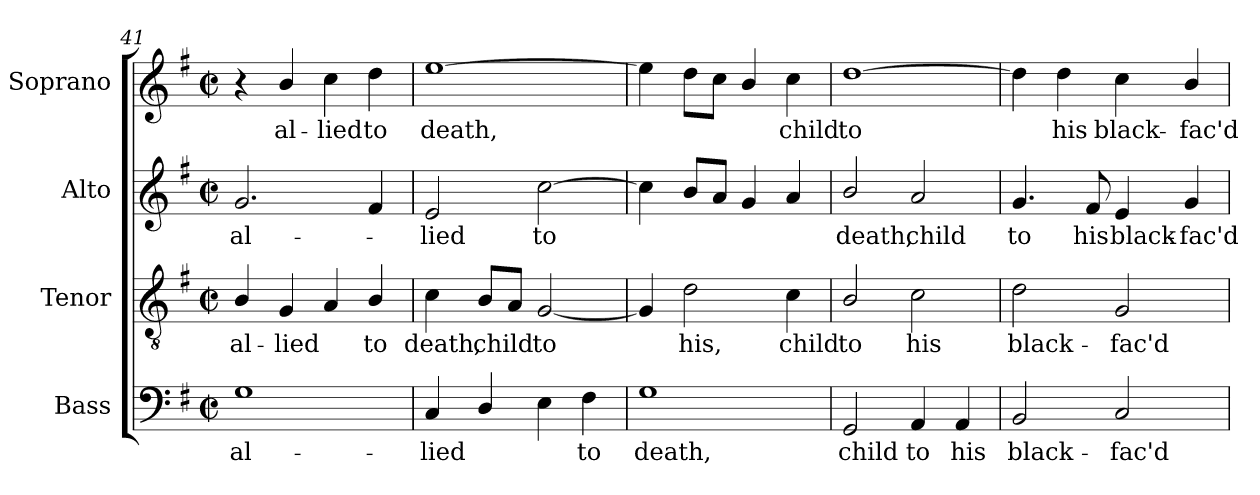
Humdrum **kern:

**kern	**text	**kern	**text	**kern	**text	**kern	**text
*part4	*part4	*part3	*part3	*part2	*part2	*part1	*part1
*staff4	*staff4	*staff3	*staff3	*staff2	*staff2	*staff1	*staff1
*I"Bass	*	*I"Tenor	*	*I"Alto	*	*I"Soprano	*
*I'B.	*	*I'T.	*	*I'A.	*	*I'S.	*
!!LO:LB:g=z
*clefF4	*	*clefGv2	*	*clefG2	*	*clefG2	*
*	*	*ITrd7c12	*	*	*	*	*
*k[f#]	*	*k[f#]	*	*k[f#]	*	*k[f#]	*
*G:	*	*G:	*	*G:	*	*G:	*
*M2/2	*	*M2/2	*	*M2/2	*	*M2/2	*
*met(c|)	*	*met(c|)	*	*met(c|)	*	*met(c|)	*
=41	=41	=41	=41	=41	=41	=41	=41
!	!LO:LY:b:color=#000000	!	!	!	!	!	!
!	!	!	!LO:LY:b:color=#000000	!	!	!	!
!	!	!	!	!	!LO:LY:b:color=#000000	!	!
1Gi	al-	4BBi/	al-	2.gi/	al-	4r	.
!	!	!	!LO:LY:b:color=#000000	!	!	!	!
!	!	!	!	!	!	!	!LO:LY:b:color=#000000
.	.	4GGi/	-lied	.	.	4bi/	al-
!	!	!	!	!	!	!	!LO:LY:b:color=#000000
.	.	4AAi/	.	.	.	4cci\	-lied
!	!	!	!LO:LY:b:color=#000000	!	!	!	!
!	!	!	!	!	!	!	!LO:LY:b:color=#000000
.	.	4BBi/	to	4f#i/	.	4ddi\	to
=42	=42	=42	=42	=42	=42	=42	=42
!	!LO:LY:b:color=#000000	!	!	!	!	!	!
!	!	!	!LO:LY:b:color=#000000	!	!	!	!
!	!	!	!	!	!LO:LY:b:color=#000000	!	!
!	!	!	!	!	!	!	!LO:LY:b:color=#000000
4Ci/	-lied	4Ci\	death,	2ei/	-lied	[1eei	death,
!	!	!	!LO:LY:b:color=#000000	!	!	!	!
4Di/	.	8BBi/L	child	.	.	.	.
.	.	8AAi/J	.	.	.	.	.
!	!	!	!LO:LY:b:color=#000000	!	!	!	!
!	!	!	!	!	!LO:LY:b:color=#000000	!	!
4Ei\	.	[2GGi/	to	[2cci\	to	.	.
!	!LO:LY:b:color=#000000	!	!	!	!	!	!
4F#i\	to	.	.	.	.	.	.
=43	=43	=43	=43	=43	=43	=43	=43
!	!LO:LY:b:color=#000000	!	!	!	!	!	!
1Gi	death,	4GGi/]	.	4cci\]	.	4eei\]	.
!	!	!	!LO:LY:b:color=#000000	!	!	!	!
.	.	2Di\	his,	8bi/L	.	8ddi\L	.
.	.	.	.	8ai/J	.	8cci\J	.
.	.	.	.	4gi/	.	4bi/	.
!	!	!	!LO:LY:b:color=#000000	!	!	!	!
!	!	!	!	!	!	!	!LO:LY:b:color=#000000
.	.	4Ci\	child	4ai/	.	4cci\	child
=44	=44	=44	=44	=44	=44	=44	=44
!	!LO:LY:b:color=#000000	!	!	!	!	!	!
!	!	!	!LO:LY:b:color=#000000	!	!	!	!
!	!	!	!	!	!LO:LY:b:color=#000000	!	!
!	!	!	!	!	!	!	!LO:LY:b:color=#000000
2GGi/	child	2BBi/	to	2bi/	death,	[1ddi	to
!	!LO:LY:b:color=#000000	!	!	!	!	!	!
!	!	!	!LO:LY:b:color=#000000	!	!	!	!
!	!	!	!	!	!LO:LY:b:color=#000000	!	!
4AAi/	to	2Ci\	his	2ai/	child	.	.
!	!LO:LY:b:color=#000000	!	!	!	!	!	!
4AAi/	his	.	.	.	.	.	.
=45	=45	=45	=45	=45	=45	=45	=45
!	!LO:LY:b:color=#000000	!	!	!	!	!	!
!	!	!	!LO:LY:b:color=#000000	!	!	!	!
!	!	!	!	!	!LO:LY:b:color=#000000	!	!
2BBi/	black-	2Di\	black-	4.gi/	to	4ddi\]	.
!	!	!	!	!	!	!	!LO:LY:b:color=#000000
.	.	.	.	.	.	4ddi\	his
!	!	!	!	!	!LO:LY:b:color=#000000	!	!
.	.	.	.	8f#i/	his	.	.
!	!LO:LY:b:color=#000000	!	!	!	!	!	!
!	!	!	!LO:LY:b:color=#000000	!	!	!	!
!	!	!	!	!	!LO:LY:b:color=#000000	!	!
!	!	!	!	!	!	!	!LO:LY:b:color=#000000
2Ci/	-fac'd	2GGi/	-fac'd	4ei/	black-	4cci\	black-
!	!	!	!	!	!LO:LY:b:color=#000000	!	!
!	!	!	!	!	!	!	!LO:LY:b:color=#000000
.	.	.	.	4gi/	-fac'd	4bi/	-fac'd
=	=	=	=	=	=	=	=
*-	*-	*-	*-	*-	*-	*-	*-
